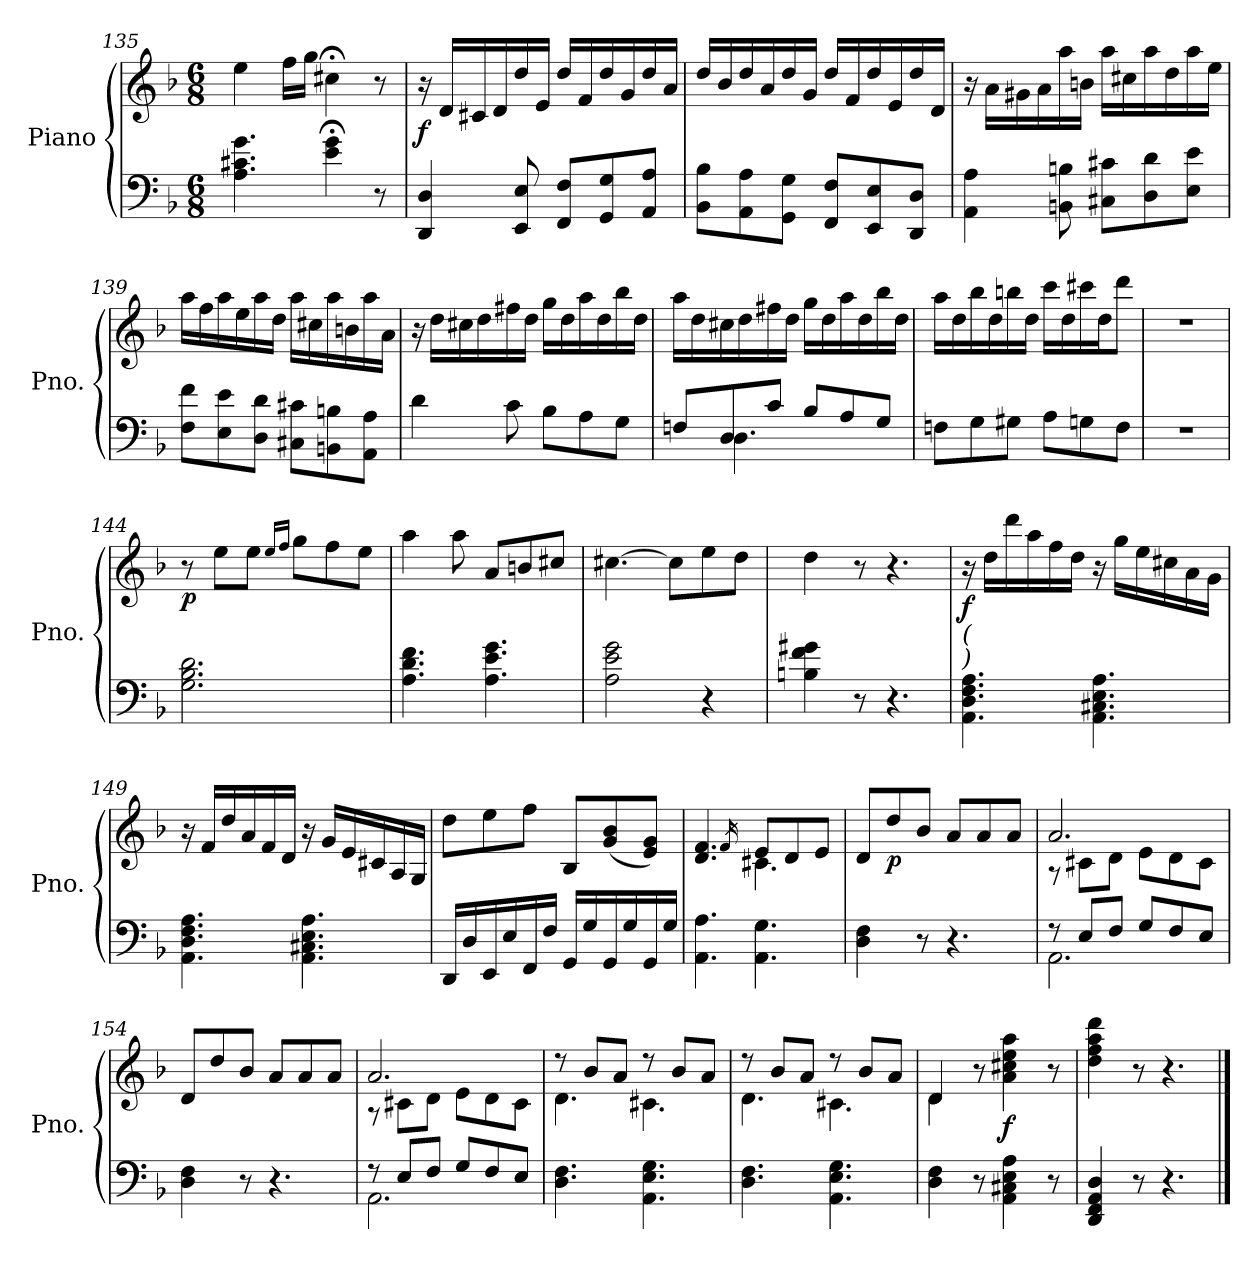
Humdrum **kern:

**kern	**kern	**dynam
*part1	*part1	*part1
*staff2	*staff1	*staff1/2
*I"Piano	*	*
*I'Pno.	*	*
*clefF4	*clefG2	*
*k[b-]	*k[b-]	*
*F:	*F:	*
*M6/8	*M6/8	*
=135	=135	=135
4.A\ 4.c#X\ 4.g\	4ee\	.
.	16ff\LL	.
.	16gg\JJ	.
4e\;< 4g\;<	4cc#X;<\	.
8r	8r	.
=136	=136	=136
!	!	!LO:DY:b
4DD/ 4D/	16r	f
.	16d/LL	.
.	16c#X/	.
.	16d/	.
8EE/ 8E/	16dd/	.
.	16e/JJ	.
8FF/ 8F/L	16dd/LL	.
.	16f/	.
8GG/ 8G/	16dd/	.
.	16g/	.
8AA/ 8A/J	16dd/	.
.	16a/JJ	.
!!LO:PB:g=z
=137	=137	=137
8BB-\ 8B-\L	16dd/LL	.
.	16b-/	.
8AA\ 8A\	16dd/	.
.	16a/	.
8GG\ 8G\J	16dd/	.
.	16g/JJ	.
8FF/ 8F/L	16dd/LL	.
.	16f/	.
8EE/ 8E/	16dd/	.
.	16e/	.
8DD/ 8D/J	16dd/	.
.	16d/JJ	.
=138	=138	=138
4AA\ 4A\	16r	.
.	16a\LL	.
.	16g#X\	.
.	16a\	.
8BBn\ 8Bn\	16aa\	.
.	16bn\JJ	.
8C#X\ 8c#X\L	16aa\LL	.
.	16cc#X\	.
8D\ 8d\	16aa\	.
.	16dd\	.
8E\ 8e\J	16aa\	.
.	16ee\JJ	.
=139	=139	=139
8F\ 8f\L	16aa\LL	.
.	16ff\	.
8E\ 8e\	16aa\	.
.	16ee\	.
8D\ 8d\J	16aa\	.
.	16dd\JJ	.
8C#X\ 8c#X\L	16aa\LL	.
.	16cc#X\	.
8BBn\ 8Bn\	16aa\	.
.	16bn\	.
8AA\ 8A\J	16aa\	.
.	16a\JJ	.
!!LO:LB:g=z
=140	=140	=140
4d\	16r	.
.	16dd\LL	.
.	16cc#X\	.
.	16dd\	.
8c\	16ff#X\	.
.	16dd\JJ	.
8B-\L	16gg\LL	.
.	16dd\	.
8A\	16aa\	.
.	16dd\	.
8G\J	16bb-\	.
.	16dd\JJ	.
!!LO:LB:g=z
=141	=141	=141
*^	*	*
8Fn/L	8ryy	16aa\LL	.
.	.	16dd\	.
8D/	4.D\	16cc#X\	.
.	.	16dd\	.
8c/J	.	16ff#X\	.
.	.	16dd\JJ	.
8B-/L	.	16gg\LL	.
.	.	16dd\	.
8A/	8ryy	16aa\	.
.	.	16dd\	.
8G/J	8ryy	16bb-\	.
.	.	16dd\JJ	.
*v	*v	*	*
=142	=142	=142
8Fn\L	16aa\LL	.
.	16dd\	.
8G\	16bb-\	.
.	16dd\	.
8G#X\J	16bbn\	.
.	16dd\JJ	.
8A\L	16ccc\LL	.
.	16dd\	.
8Gn\	16ccc#X\	.
.	16dd\J	.
8F\J	8ddd\J	.
=143	=143	=143
2.r	2.r	.
=144	=144	=144
!	!	!LO:DY:b
2.G\ 2.B-\ 2.d\	8r	p
.	8ee\L	.
.	8ee\J	.
.	16qee/LL	.
.	16qff/JJ	.
.	8gg\L	.
.	8ff\	.
.	8ee\J	.
=145	=145	=145
4.A\ 4.d\ 4.f\	4aa\	.
.	8aa\	.
4.A\ 4.e\ 4.g\	8a/L	.
.	8bn/	.
.	8cc#X/J	.
!!LO:PB:g=z
=146	=146	=146
2A\ 2e\ 2g\	[4.cc#X\	.
.	8cc#\L]	.
4r	8ee\	.
.	8dd\J	.
=147	=147	=147
4Bn\ 4f\ 4g#X\	4dd\	.
8r	8r	.
4.r	4.r	.
=148	=148	=148
!	!LO:TX:b:i:t=(	!
!	!LO:TX:b:i:t=)	!
!	!	!LO:DY:b
4.AA\ 4.D\ 4.F\ 4.A\	16r	f
.	16dd\LL	.
.	16ddd\	.
.	16aa\	.
.	16ff\	.
.	16dd\JJ	.
4.AA\ 4.C#X\ 4.E\ 4.A\	16r	.
.	16gg\LL	.
.	16ee\	.
.	16cc#X\	.
.	16a\	.
.	16g\JJ	.
=149	=149	=149
4.AA\ 4.D\ 4.F\ 4.A\	16r	.
.	16f/LL	.
.	16dd/	.
.	16a/	.
.	16f/	.
.	16d/JJ	.
4.AA\ 4.C#X\ 4.E\ 4.A\	16r	.
.	16g/LL	.
.	16e/	.
.	16c#X/	.
.	16A/	.
.	16G/JJ	.
!!LO:LB:g=z
=150	=150	=150
16DD/LL	8dd\L	.
16D/	.	.
16EE/	8ee\	.
16E/	.	.
16FF/	8ff\J	.
16F/JJ	.	.
16GG/LL	8B-/L	.
16G/	.	.
16GG/	(8g/ 8b-/	.
16G/	.	.
16GG/	8e/ 8g/J)	.
16G/JJ	.	.
!!LO:LB:g=z
=151	=151	=151
*	*^	*
4.AA\ 4.A\	4.d/ 4.f/	4.ryy	.
.	16qf/	.	.
4.AA\ 4.G\	8e/L	4.c#X\	.
.	8d/	.	.
.	8e/J	.	.
*	*v	*v	*
=152	=152	=152
4D\ 4F\	8d/L	.
!	!	!LO:DY:b
.	8dd/	p
8r	8b-/J	.
4.r	8a/L	.
.	8a/	.
.	8a/J	.
=153	=153	=153
*^	*^	*
8r	2.AA\	2.a/	8r	.
8E/L	.	.	8c#X\L	.
8F/J	.	.	8d\J	.
8G/L	.	.	8e\L	.
8F/	.	.	8d\	.
8E/J	.	.	8c#\J	.
*v	*v	*	*	*
*	*v	*v	*
=154	=154	=154
4D\ 4F\	8d/L	.
.	8dd/	.
8r	8b-/J	.
4.r	8a/L	.
.	8a/	.
.	8a/J	.
!!LO:LB:g=z
=155	=155	=155
*^	*^	*
8r	2.AA\	2.a/	8r	.
8E/L	.	.	8c#X\L	.
8F/J	.	.	8d\J	.
8G/L	.	.	8e\L	.
8F/	.	.	8d\	.
8E/J	.	.	8c#\J	.
*v	*v	*	*	*
=156	=156	=156	=156
4.D\ 4.F\	8r	4.d\	.
.	8b-/L	.	.
.	8a/J	.	.
4.AA\ 4.E\ 4.G\	8r	4.c#X\	.
.	8b-/L	.	.
.	8a/J	.	.
=157	=157	=157	=157
4.D\ 4.F\	8r	4.d\	.
.	8b-/L	.	.
.	8a/J	.	.
4.AA\ 4.E\ 4.G\	8r	4.c#X\	.
.	8b-/L	.	.
.	8a/J	.	.
=158	=158	=158	=158
4D\ 4F\	4d/	4d\	.
8r	8r	8ryy	.
!	!	!	!LO:DY:b
4AA\ 4C#X\ 4E\ 4A\	4a\ 4cc#X\ 4ee\ 4aa\	4.ryy	f
8r	8r	.	.
*	*v	*v	*
=159	=159	=159
4DD/ 4FF/ 4AA/ 4D/	4dd\ 4ff\ 4aa\ 4ddd\	.
8r	8r	.
4.r	4.r	.
==	==	==
*-	*-	*-
